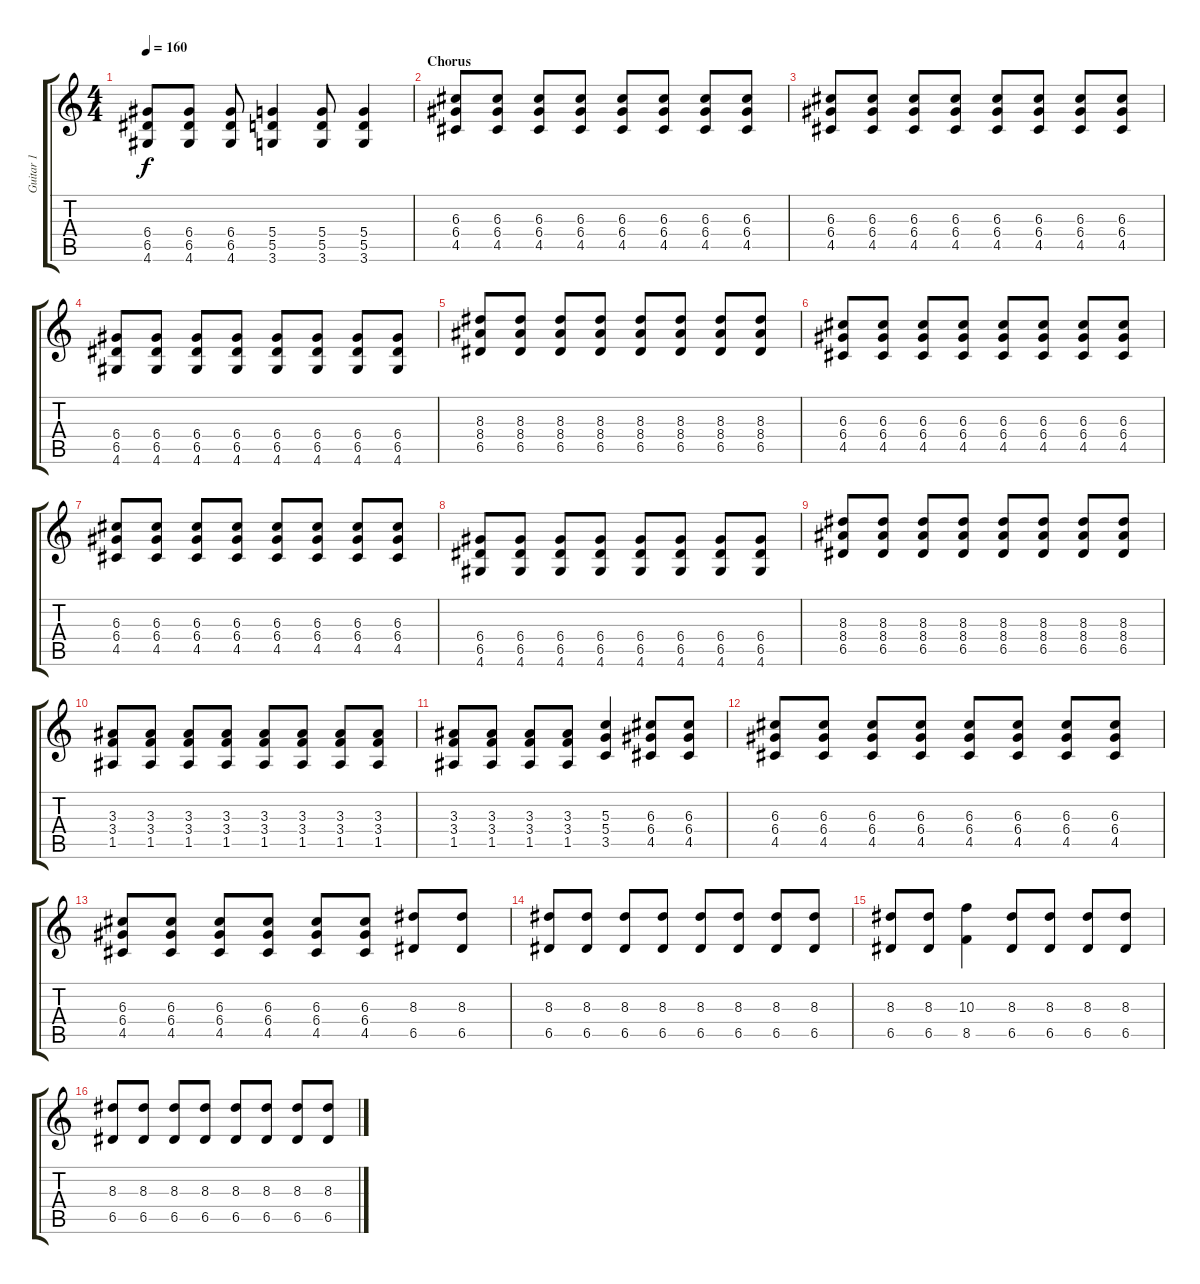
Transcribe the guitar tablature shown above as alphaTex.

\track ("Guitar 1" "Guitar 1") {instrument overdrivenguitar}
\staff {score tabs}
\tuning (E4 B3 G3 D3 A2 E2) {hide}
\ts (4 4)
\tempo 160
\clef g2
\ks c
(6.4 6.5 4.6).8{dy f} (6.4 6.5 4.6).8 (6.4 6.5 4.6).8 (5.4 5.5 3.6).4 (5.4 5.5 3.6).8 (5.4 5.5 3.6).4 |
\section ("" "Chorus")
(6.3 6.4 4.5).8 (6.3 6.4 4.5).8 (6.3 6.4 4.5).8 (6.3 6.4 4.5).8 (6.3 6.4 4.5).8 (6.3 6.4 4.5).8 (6.3 6.4 4.5).8 (6.3 6.4 4.5).8 |
(6.3 6.4 4.5).8 (6.3 6.4 4.5).8 (6.3 6.4 4.5).8 (6.3 6.4 4.5).8 (6.3 6.4 4.5).8 (6.3 6.4 4.5).8 (6.3 6.4 4.5).8 (6.3 6.4 4.5).8 |
(6.4 6.5 4.6).8 (6.4 6.5 4.6).8 (6.4 6.5 4.6).8 (6.4 6.5 4.6).8 (6.4 6.5 4.6).8 (6.4 6.5 4.6).8 (6.4 6.5 4.6).8 (6.4 6.5 4.6).8 |
(8.3 8.4 6.5).8 (8.3 8.4 6.5).8 (8.3 8.4 6.5).8 (8.3 8.4 6.5).8 (8.3 8.4 6.5).8 (8.3 8.4 6.5).8 (8.3 8.4 6.5).8 (8.3 8.4 6.5).8 |
(6.3 6.4 4.5).8 (6.3 6.4 4.5).8 (6.3 6.4 4.5).8 (6.3 6.4 4.5).8 (6.3 6.4 4.5).8 (6.3 6.4 4.5).8 (6.3 6.4 4.5).8 (6.3 6.4 4.5).8 |
(6.3 6.4 4.5).8 (6.3 6.4 4.5).8 (6.3 6.4 4.5).8 (6.3 6.4 4.5).8 (6.3 6.4 4.5).8 (6.3 6.4 4.5).8 (6.3 6.4 4.5).8 (6.3 6.4 4.5).8 |
(6.4 6.5 4.6).8 (6.4 6.5 4.6).8 (6.4 6.5 4.6).8 (6.4 6.5 4.6).8 (6.4 6.5 4.6).8 (6.4 6.5 4.6).8 (6.4 6.5 4.6).8 (6.4 6.5 4.6).8 |
(8.3 8.4 6.5).8 (8.3 8.4 6.5).8 (8.3 8.4 6.5).8 (8.3 8.4 6.5).8 (8.3 8.4 6.5).8 (8.3 8.4 6.5).8 (8.3 8.4 6.5).8 (8.3 8.4 6.5).8 |
(3.3 3.4 1.5).8 (3.3 3.4 1.5).8 (3.3 3.4 1.5).8 (3.3 3.4 1.5).8 (3.3 3.4 1.5).8 (3.3 3.4 1.5).8 (3.3 3.4 1.5).8 (3.3 3.4 1.5).8 |
(3.3 3.4 1.5).8 (3.3 3.4 1.5).8 (3.3 3.4 1.5).8 (3.3 3.4 1.5).8 (5.3 5.4 3.5).4 (6.3 6.4 4.5).8 (6.3 6.4 4.5).8 |
(6.3 6.4 4.5).8 (6.3 6.4 4.5).8 (6.3 6.4 4.5).8 (6.3 6.4 4.5).8 (6.3 6.4 4.5).8 (6.3 6.4 4.5).8 (6.3 6.4 4.5).8 (6.3 6.4 4.5).8 |
(6.3 6.4 4.5).8 (6.3 6.4 4.5).8 (6.3 6.4 4.5).8 (6.3 6.4 4.5).8 (6.3 6.4 4.5).8 (6.3 6.4 4.5).8 (8.3 6.5).8 (8.3 6.5).8 |
(8.3 6.5).8 (8.3 6.5).8 (8.3 6.5).8 (8.3 6.5).8 (8.3 6.5).8 (8.3 6.5).8 (8.3 6.5).8 (8.3 6.5).8 |
(8.3 6.5).8 (8.3 6.5).8 (10.3 8.5).4 (8.3 6.5).8 (8.3 6.5).8 (8.3 6.5).8 (8.3 6.5).8 |
(8.3 6.5).8 (8.3 6.5).8 (8.3 6.5).8 (8.3 6.5).8 (8.3 6.5).8 (8.3 6.5).8 (8.3 6.5).8 (8.3 6.5).8
